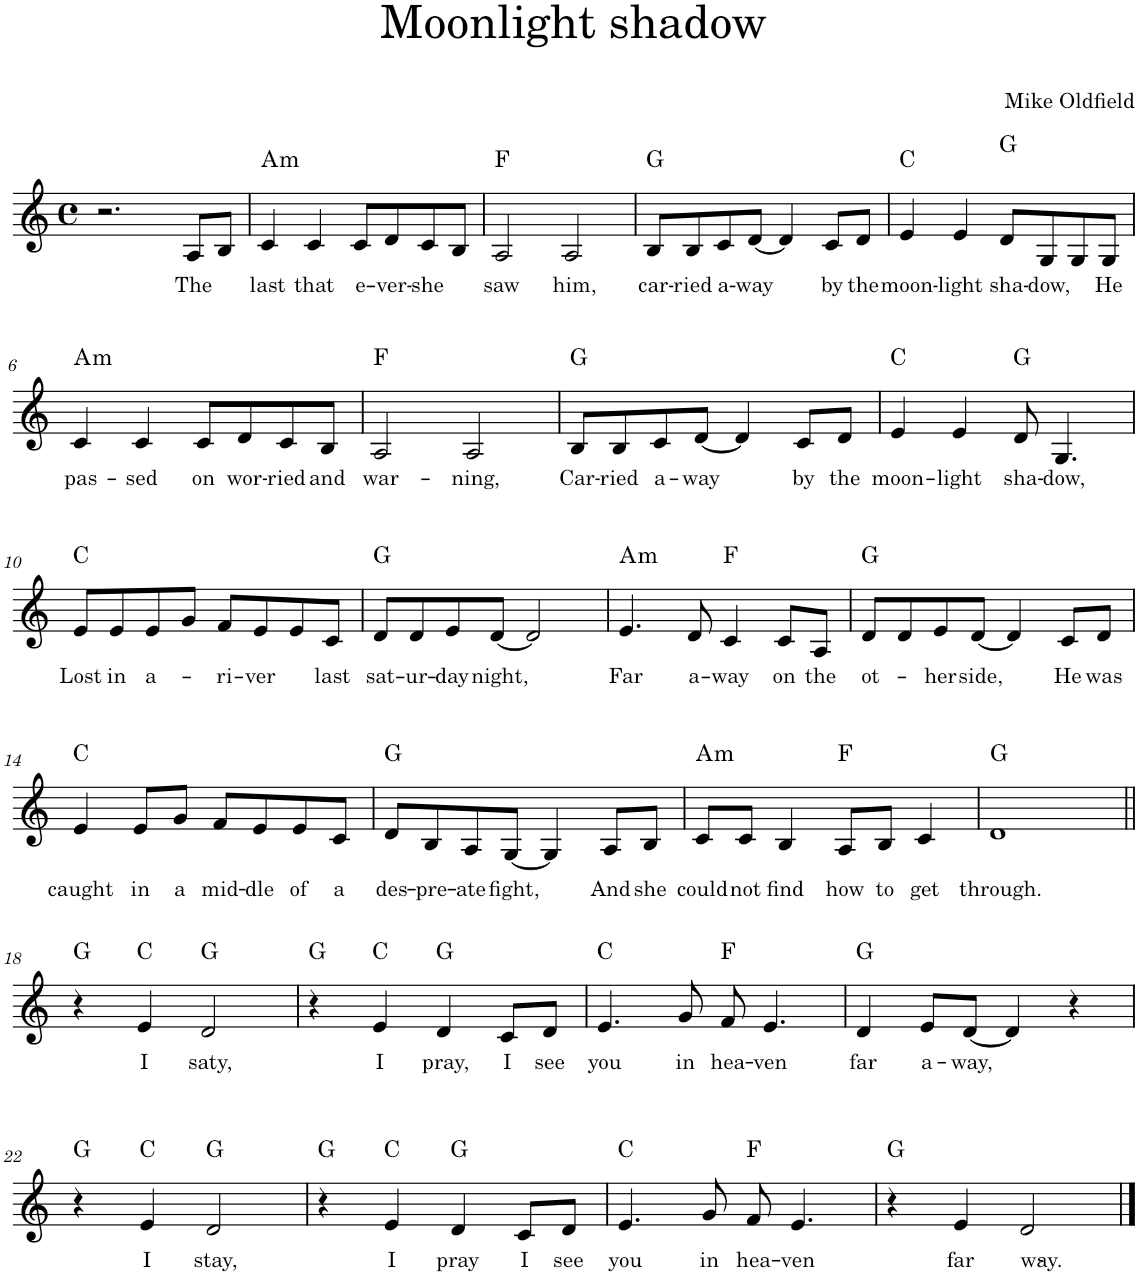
**kern	**text	**harte
*part1	*part1	*part1
*staff1	*staff1	*
*I"Piano	*	*
*I'Pno	*	*
*clefG2	*	*
*k[]	*	*
*M4/4	*	*
*met(c)	*	*
=1	=1	=1
2.r	.	.
!	!LO:LY:b	!
8A/L	The	.
8B/J	.	.
=2	=2	=2
!	!LO:LY:b	!LO:H:kt=m
4c/	last	A:min
!	!LO:LY:b	!
4c/	that	.
!	!LO:LY:b	!
8c/L	e-	.
!	!LO:LY:b	!
8d/	-ver-	.
!	!LO:LY:b	!
8c/	-she	.
8B/J	.	.
=3	=3	=3
!	!LO:LY:b	!LO:H:kt=N.C.
2A/	saw	N
!	!LO:LY:b	!
2A/	him,	.
=4	=4	=4
!	!LO:LY:b	!LO:H:kt=N.C.
8B/L	car-	N
!	!LO:LY:b	!
8B/	-ried	.
!	!LO:LY:b	!
8c/	a-	.
!	!LO:LY:b	!
[8d/J	-way	.
4d/]	.	.
!	!LO:LY:b	!
8c/L	by	.
!	!LO:LY:b	!
8d/J	the	.
=5	=5	=5
!	!LO:LY:b	!LO:H:kt=N.C.
4e/	moon-	N
!	!LO:LY:b	!
4e/	-light	.
!	!LO:LY:b	!LO:H:kt=N.C.
8d/L	sha-	N
!	!LO:LY:b	!
8G/	-dow,	.
8G/	.	.
!	!LO:LY:b	!
8G/J	He	.
!!LO:LB:g=z
=6	=6	=6
!	!LO:LY:b	!LO:H:kt=m
4c/	pas-	A:min
!	!LO:LY:b	!
4c/	-sed	.
!	!LO:LY:b	!
8c/L	on	.
!	!LO:LY:b	!
8d/	wor-	.
!	!LO:LY:b	!
8c/	-ried	.
!	!LO:LY:b	!
8B/J	and	.
=7	=7	=7
!	!LO:LY:b	!LO:H:kt=N.C.
2A/	war-	N
!	!LO:LY:b	!
2A/	-ning,	.
=8	=8	=8
!	!LO:LY:b	!LO:H:kt=N.C.
8B/L	Car-	N
!	!LO:LY:b	!
8B/	-ried	.
!	!LO:LY:b	!
8c/	a-	.
!	!LO:LY:b	!
[8d/J	-way	.
4d/]	.	.
!	!LO:LY:b	!
8c/L	by	.
!	!LO:LY:b	!
8d/J	the	.
=9	=9	=9
!	!LO:LY:b	!LO:H:kt=N.C.
4e/	moon-	N
!	!LO:LY:b	!
4e/	-light	.
!	!LO:LY:b	!LO:H:kt=N.C.
8d/	sha-	N
!	!LO:LY:b	!
4.G/	-dow,	.
!!LO:LB:g=z
=10	=10	=10
!	!LO:LY:b	!LO:H:kt=N.C.
8e/L	Lost	N
!	!LO:LY:b	!
8e/	in	.
!	!LO:LY:b	!
8e/	a-	.
8g/J	.	.
!	!LO:LY:b	!
8f/L	-ri-	.
!	!LO:LY:b	!
8e/	-ver	.
8e/	.	.
!	!LO:LY:b	!
8c/J	last	.
=11	=11	=11
!	!LO:LY:b	!LO:H:kt=N.C.
8d/L	sat-	N
!	!LO:LY:b	!
8d/	-ur-	.
!	!LO:LY:b	!
8e/	-day	.
!	!LO:LY:b	!
[8d/J	night,	.
2d/]	.	.
=12	=12	=12
!	!LO:LY:b	!LO:H:kt=m
4.e/	Far	A:min
!	!LO:LY:b	!
8d/	a-	.
!	!LO:LY:b	!LO:H:kt=N.C.
4c/	-way	N
!	!LO:LY:b	!
8c/L	on	.
!	!LO:LY:b	!
8A/J	the	.
=13	=13	=13
!	!LO:LY:b	!LO:H:kt=N.C.
8d/L	ot-	N
8d/	.	.
!	!LO:LY:b	!
8e/	-her	.
!	!LO:LY:b	!
[8d/J	side,	.
4d/]	.	.
!	!LO:LY:b	!
8c/L	He	.
!	!LO:LY:b	!
8d/J	was	.
!!LO:LB:g=z
=14	=14	=14
!	!LO:LY:b	!LO:H:kt=N.C.
4e/	caught	N
!	!LO:LY:b	!
8e/L	in	.
!	!LO:LY:b	!
8g/J	a	.
!	!LO:LY:b	!
8f/L	mid-	.
!	!LO:LY:b	!
8e/	-dle	.
!	!LO:LY:b	!
8e/	of	.
!	!LO:LY:b	!
8c/J	a	.
=15	=15	=15
!	!LO:LY:b	!LO:H:kt=N.C.
8d/L	des-	N
!	!LO:LY:b	!
8B/	-pre-	.
!	!LO:LY:b	!
8A/	-ate	.
!	!LO:LY:b	!
[8G/J	fight,	.
4G/]	.	.
!	!LO:LY:b	!
8A/L	And	.
!	!LO:LY:b	!
8B/J	she	.
=16	=16	=16
!	!LO:LY:b	!LO:H:kt=m
8c/L	could	A:min
!	!LO:LY:b	!
8c/J	not	.
!	!LO:LY:b	!
4B/	find	.
!	!LO:LY:b	!LO:H:kt=N.C.
8A/L	how	N
!	!LO:LY:b	!
8B/J	to	.
!	!LO:LY:b	!
4c/	get	.
=17	=17	=17
!	!LO:LY:b	!LO:H:kt=N.C.
1d	through.	N
!!LO:LB:g=z
=18||	=18||	=18||
!	!	!LO:H:kt=N.C.
4r	.	N
!	!LO:LY:b	!LO:H:kt=N.C.
4e/	I	N
!	!LO:LY:b	!LO:H:kt=N.C.
2d/	saty,	N
=19	=19	=19
!	!	!LO:H:kt=N.C.
4r	.	N
!	!LO:LY:b	!LO:H:kt=N.C.
4e/	I	N
!	!LO:LY:b	!LO:H:kt=N.C.
4d/	pray,	N
!	!LO:LY:b	!
8c/L	I	.
!	!LO:LY:b	!
8d/J	see	.
=20	=20	=20
!	!LO:LY:b	!LO:H:kt=N.C.
4.e/	you	N
!	!LO:LY:b	!
8g/	in	.
!	!LO:LY:b	!LO:H:kt=N.C.
8f/	hea-	N
!	!LO:LY:b	!
4.e/	-ven	.
=21	=21	=21
!	!LO:LY:b	!LO:H:kt=N.C.
4d/	far	N
!	!LO:LY:b	!
8e/L	a-	.
!	!LO:LY:b	!
[8d/J	-way,	.
4d/]	.	.
4r	.	.
!!LO:LB:g=z
=22	=22	=22
!	!	!LO:H:kt=N.C.
4r	.	N
!	!LO:LY:b	!LO:H:kt=N.C.
4e/	I	N
!	!LO:LY:b	!LO:H:kt=N.C.
2d/	stay,	N
=23	=23	=23
!	!	!LO:H:kt=N.C.
4r	.	N
!	!LO:LY:b	!LO:H:kt=N.C.
4e/	I	N
!	!LO:LY:b	!LO:H:kt=N.C.
4d/	pray	N
!	!LO:LY:b	!
8c/L	I	.
!	!LO:LY:b	!
8d/J	see	.
=24	=24	=24
!	!LO:LY:b	!LO:H:kt=N.C.
4.e/	you	N
!	!LO:LY:b	!
8g/	in	.
!	!LO:LY:b	!LO:H:kt=N.C.
8f/	hea-	N
!	!LO:LY:b	!
4.e/	-ven	.
=25	=25	=25
!	!	!LO:H:kt=N.C.
4r	.	N
!	!LO:LY:b	!
4e/	far	.
!	!LO:LY:b	!
2d/	way.-	.
==	==	==
*-	*-	*-
